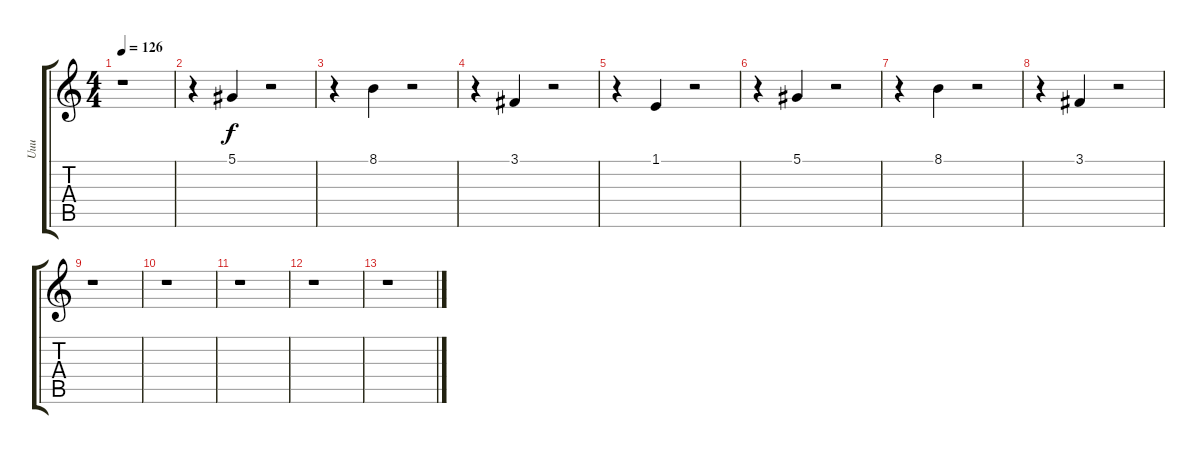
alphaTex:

\track ("Uuu" "Uuu") {instrument voiceoohs}
\staff {score tabs}
\tuning (Eb4 Bb3 Gb3 Db3 Ab2 Eb2) {hide}
\ts (4 4)
\tempo 126
\clef g2
\ks c
r.1{dy f} |
r.4 5.1.4 r.2 |
r.4 8.1.4 r.2 |
r.4 3.1.4 r.2 |
r.4 1.1.4 r.2 |
r.4 5.1.4 r.2 |
r.4 8.1.4 r.2 |
r.4 3.1.4 r.2 |
r.1 |
r.1 |
r.1 |
r.1 |
r.1
